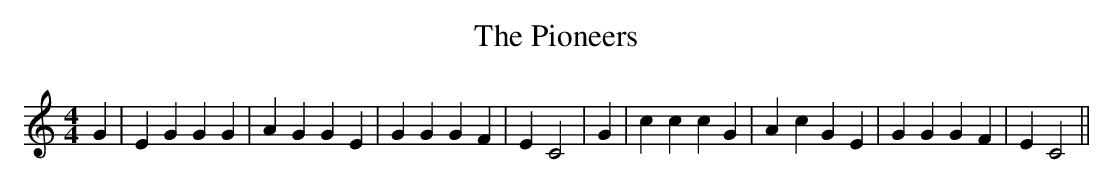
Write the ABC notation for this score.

X:1
T:The Pioneers
M:4/4
L:1/4
K:C
 G| E G G G| A G G E| G G G F| E C2| G| c c c G| A c G E| G G G F|\
 E C2||
